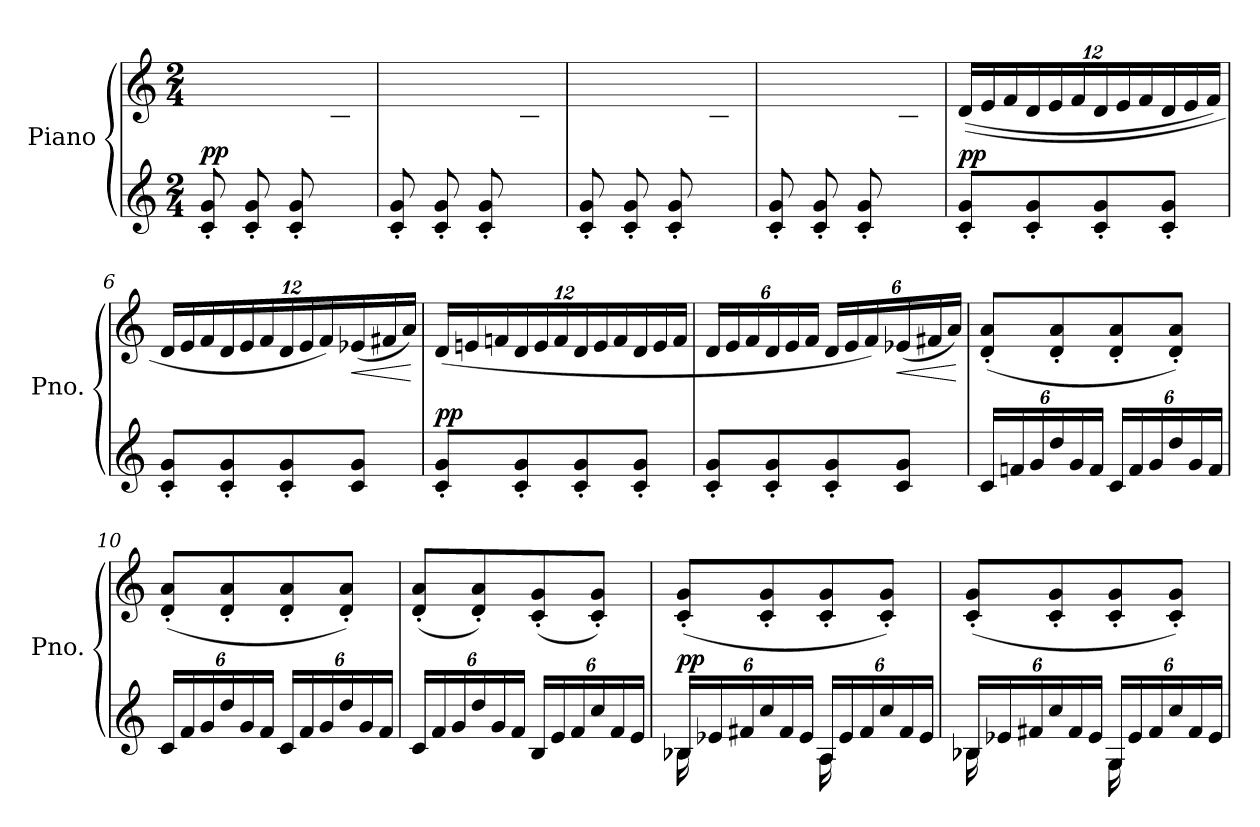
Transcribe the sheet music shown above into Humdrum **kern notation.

**kern	**kern	**dynam
*part1	*part1	*part1
*staff2	*staff1	*staff1/2
*I"Piano	*	*
*I'Pno.	*	*
*clefG2	*clefG2	*
*k[]	*k[]	*
*M2/4	*M2/4	*
*MM120	*MM120	*
=1	=1	=1
*	*^	*
!	!	!	!LO:DY:a=2
(<8c/' 8g/'L	2ryy	4.ryy	pp
8c/' 8g/'	.	.	.
8c/' 8g/'	.	.	.
8ryy	.	8c\ 8g\J)	.
=2	=2	=2	=2
(<8c/' 8g/'L	2ryy	4.ryy	.
8c/' 8g/'	.	.	.
8c/' 8g/'	.	.	.
8ryy	.	8c\ 8g\J)	.
=3	=3	=3	=3
(<8c/' 8g/'L	2ryy	4.ryy	.
8c/' 8g/'	.	.	.
8c/' 8g/'	.	.	.
8ryy	.	8c\ 8g\J)	.
=4	=4	=4	=4
(<8c/' 8g/'L	2ryy	4.ryy	.
8c/' 8g/'	.	.	.
8c/' 8g/'	.	.	.
8ryy	.	8c\ 8g\J)	.
*	*v	*v	*
=5	=5	=5
*	*Xbrackettup	*
*	*^	*
!	!	!	!LO:DY:a=2
*	*v	*v	*
8c/' 8g/'L	(<(<24d/LL	pp
.	24e/	.
.	24f/	.
8c/' 8g/'	24d/	.
.	24e/	.
.	24f/	.
8c/' 8g/'	24d/	.
.	24e/	.
.	24f/	.
8c/' 8g/'J	24d/	.
.	24e/	.
.	24f/JJ)	.
!!LO:LB:g=z
=6	=6	=6
8c/' 8g/'L	24d/LL	.
.	24e/	.
.	24f/	.
8c/' 8g/'	24d/	.
.	24e/	.
.	24f/	.
8c/' 8g/'	24d/	.
.	24e/	.
.	24f/)	.
!	!	!LO:HP:b
8c/ 8g/J	(<24e-X/	<
.	24f#X/	.
.	24a/JJ)	.
.	.	[
=7	=7	=7
!	!	!LO:DY:a=2
8c/' 8g/'L	(<24d/LL	pp
.	24en/	.
.	24fn/	.
8c/' 8g/'	24d/	.
.	24e/	.
.	24f/	.
8c/' 8g/'	24d/	.
.	24e/	.
.	24f/	.
8c/' 8g/'J	24d/	.
.	24e/	.
.	24f/JJ	.
=8	=8	=8
8c/' 8g/'L	24d/LL	.
.	24e/	.
.	24f/	.
8c/' 8g/'	24d/	.
.	24e/	.
.	24f/JJ	.
8c/' 8g/'	24d/LL	.
.	24e/	.
.	24f/)	.
!	!	!LO:HP:b
8c/ 8g/J	(<24e-X/	<
.	24f#X/	.
.	24a/JJ)	.
.	.	[
!!LO:LB:g=z
=9	=9	=9
*Xbrackettup	*	*
24c/LL	(<8d/' 8a/'L	.
24fn/	.	.
24g/	.	.
24dd/	8d/' 8a/'	.
24g/	.	.
24f/JJ	.	.
24c/LL	8d/' 8a/'	.
24f/	.	.
24g/	.	.
24dd/	8d/' 8a/'J)	.
24g/	.	.
24f/JJ	.	.
=10	=10	=10
24c/LL	(<8d/' 8a/'L	.
24f/	.	.
24g/	.	.
24dd/	8d/' 8a/'	.
24g/	.	.
24f/JJ	.	.
24c/LL	8d/' 8a/'	.
24f/	.	.
24g/	.	.
24dd/	8d/' 8a/'J)	.
24g/	.	.
24f/JJ	.	.
=11	=11	=11
24c/LL	(<8d/' 8a/'L	.
24f/	.	.
24g/	.	.
24dd/	8d/' 8a/')	.
24g/	.	.
24f/JJ	.	.
24B/LL	(<8c/' 8g/'	.
24e/	.	.
24f/	.	.
24cc/	8c/' 8g/'J)	.
24f/	.	.
24e/JJ	.	.
!!LO:LB:g=z
=12	=12	=12
*^	*	*
!	!	!	!LO:DY:a=2
24B-X/LL	16B-\	(<8c/' 8g/'L	pp
24e-X/	.	.	.
.	16ryy	.	.
24f#X/	.	.	.
24cc/	8ryy	8c/' 8g/'	.
24f#/	.	.	.
24e-/JJ	.	.	.
24A/LL	16A\	8c/' 8g/'	.
24e-/	.	.	.
.	16ryy	.	.
24f#/	.	.	.
24cc/	8ryy	8c/' 8g/'J)	.
24f#/	.	.	.
24e-/JJ	.	.	.
=13	=13	=13	=13
24B-X/LL	16B-\	(<8c/' 8g/'L	.
24e-X/	.	.	.
.	16ryy	.	.
24f#X/	.	.	.
24cc/	8ryy	8c/' 8g/'	.
24f#/	.	.	.
24e-/JJ	.	.	.
24G/LL	16G\	8c/' 8g/'	.
24e-/	.	.	.
.	16ryy	.	.
24f#/	.	.	.
24cc/	8ryy	8c/' 8g/'J)	.
24f#/	.	.	.
24e-/JJ	.	.	.
*v	*v	*	*
=	=	=
*-	*-	*-
